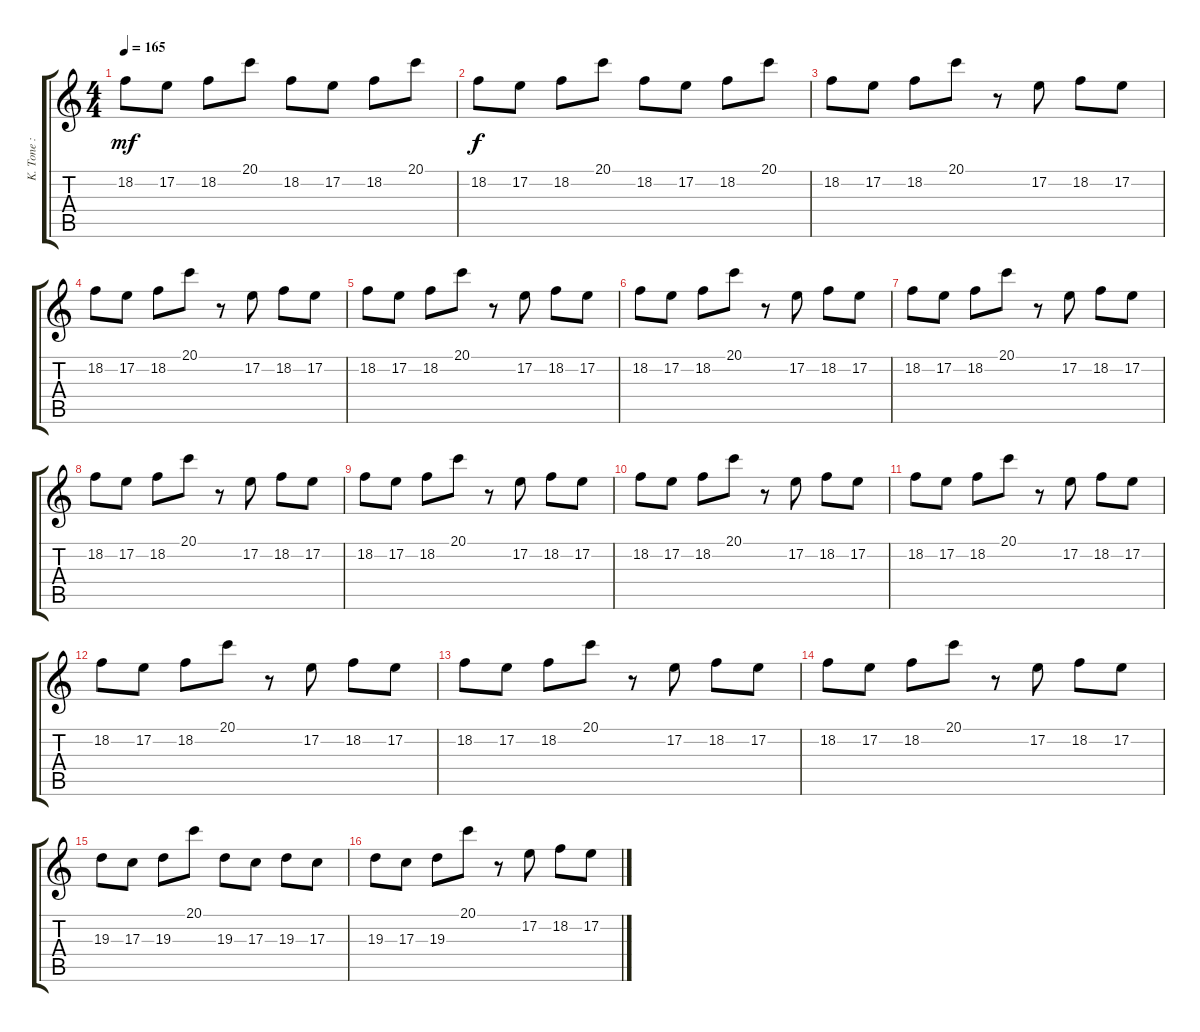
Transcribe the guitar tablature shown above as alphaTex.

\track ("K. Tone : Kotobuki Tsumugi - Chan" "K. Tone : ") {instrument lead2sawtooth}
\staff {score tabs}
\tuning (E4 B3 G3 D3 A2 E2) {hide}
\ts (4 4)
\tempo 165
\clef g2
\ks c
18.2.8{dy mf} 17.2.8 18.2.8 20.1.8 18.2.8 17.2.8 18.2.8 20.1.8 |
18.2.8{dy f} 17.2.8 18.2.8 20.1.8 18.2.8 17.2.8 18.2.8 20.1.8 |
18.2.8{instrument lead2sawtooth} 17.2.8 18.2.8 20.1.8 r.8 17.2.8 18.2.8 17.2.8 |
18.2.8 17.2.8 18.2.8 20.1.8 r.8 17.2.8 18.2.8 17.2.8 |
18.2.8 17.2.8 18.2.8 20.1.8 r.8 17.2.8 18.2.8 17.2.8 |
18.2.8 17.2.8 18.2.8 20.1.8 r.8 17.2.8 18.2.8 17.2.8 |
18.2.8 17.2.8 18.2.8 20.1.8 r.8 17.2.8 18.2.8 17.2.8 |
18.2.8 17.2.8 18.2.8 20.1.8 r.8 17.2.8 18.2.8 17.2.8 |
18.2.8 17.2.8 18.2.8 20.1.8 r.8 17.2.8 18.2.8 17.2.8 |
18.2.8 17.2.8 18.2.8 20.1.8 r.8 17.2.8 18.2.8 17.2.8 |
18.2.8 17.2.8 18.2.8 20.1.8 r.8 17.2.8 18.2.8 17.2.8 |
18.2.8 17.2.8 18.2.8 20.1.8 r.8 17.2.8 18.2.8 17.2.8 |
18.2.8 17.2.8 18.2.8 20.1.8 r.8 17.2.8 18.2.8 17.2.8 |
18.2.8 17.2.8 18.2.8 20.1.8 r.8 17.2.8 18.2.8 17.2.8 |
19.3.8 17.3.8 19.3.8 20.1.8 19.3.8 17.3.8 19.3.8 17.3.8 |
19.3.8 17.3.8 19.3.8 20.1.8 r.8 17.2.8 18.2.8 17.2.8
